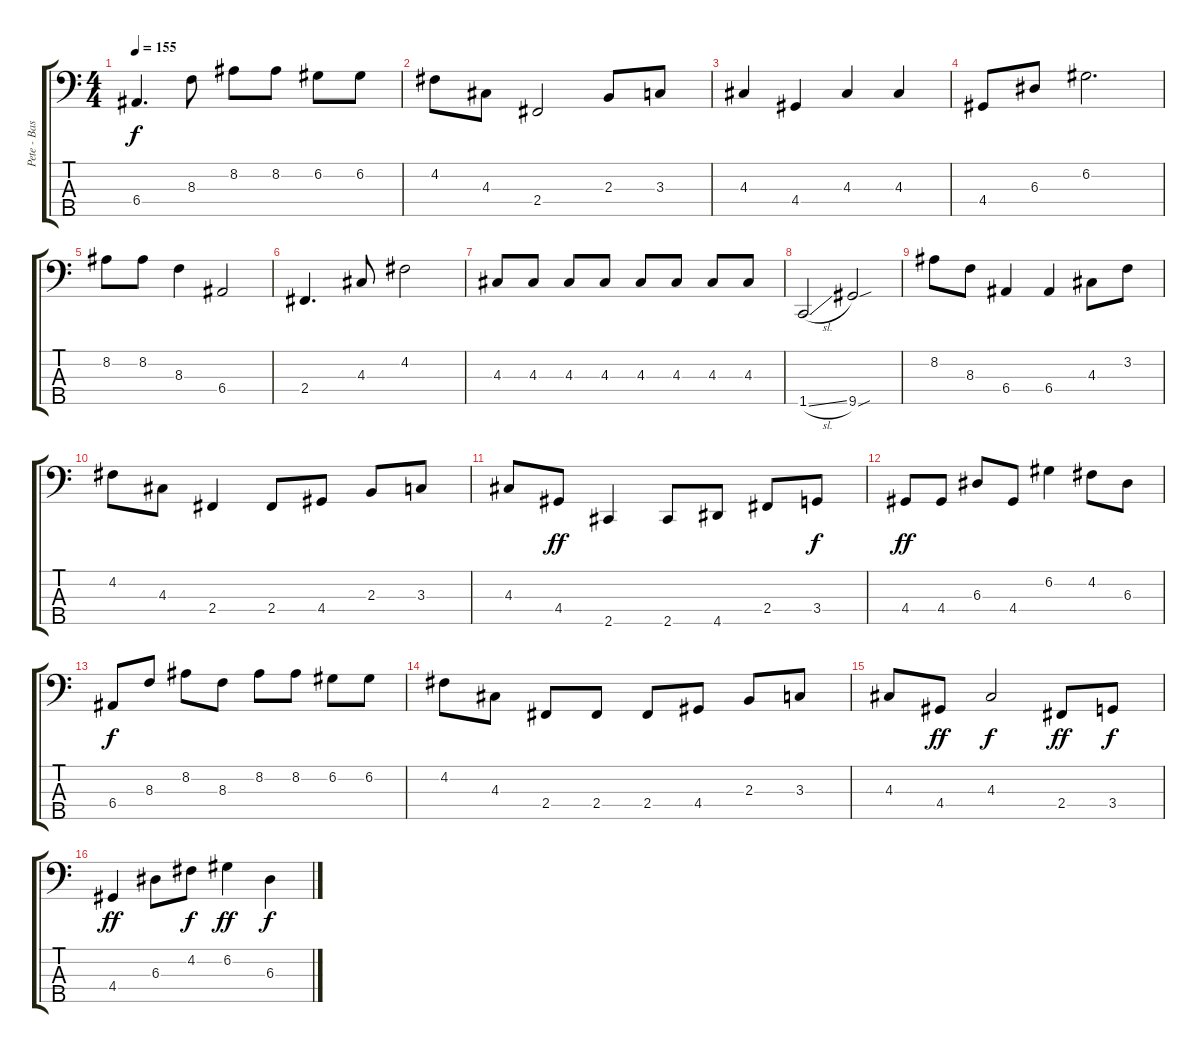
\track ("Pete - Bass" "Pete - Bas") {instrument electricbassfinger}
\staff {score tabs}
\tuning (G2 D2 A1 E1 B0) {hide}
\ts (4 4)
\tempo 155
\clef f4
\ks c
6.4.4{d dy f} 8.3.8 8.2.8 8.2.8 6.2.8 6.2.8 |
4.2.8 4.3.8 2.4.2 2.3.8 3.3.8 |
4.3.4 4.4.4 4.3.4 4.3.4 |
4.4.8 6.3.8 6.2.2{d} |
8.2.8 8.2.8 8.3.4 6.4.2 |
2.4.4{d} 4.3.8 4.2.2 |
4.3.8 4.3.8 4.3.8 4.3.8 4.3.8 4.3.8 4.3.8 4.3.8 |
1.5{sl}.2 9.5{sou}.2 |
8.2.8 8.3.8 6.4.4 6.4.4 4.3.8 3.2.8 |
4.2.8 4.3.8 2.4.4 2.4.8 4.4.8 2.3.8 3.3.8 |
4.3.8 4.4.8{dy ff} 2.5.4 2.5.8 4.5.8 2.4.8 3.4.8{dy f} |
4.4.8{dy ff} 4.4.8 6.3.8 4.4.8 6.2.4 4.2.8 6.3.8 |
6.4.8{dy f} 8.3.8 8.2.8 8.3.8 8.2.8 8.2.8 6.2.8 6.2.8 |
4.2.8 4.3.8 2.4.8 2.4.8 2.4.8 4.4.8 2.3.8 3.3.8 |
4.3.8 4.4.8{dy ff} 4.3.2{dy f} 2.4.8{dy ff} 3.4.8{dy f} |
4.4.4{dy ff} 6.3.8 4.2.8{dy f} 6.2.4{dy ff} 6.3.4{dy f}
